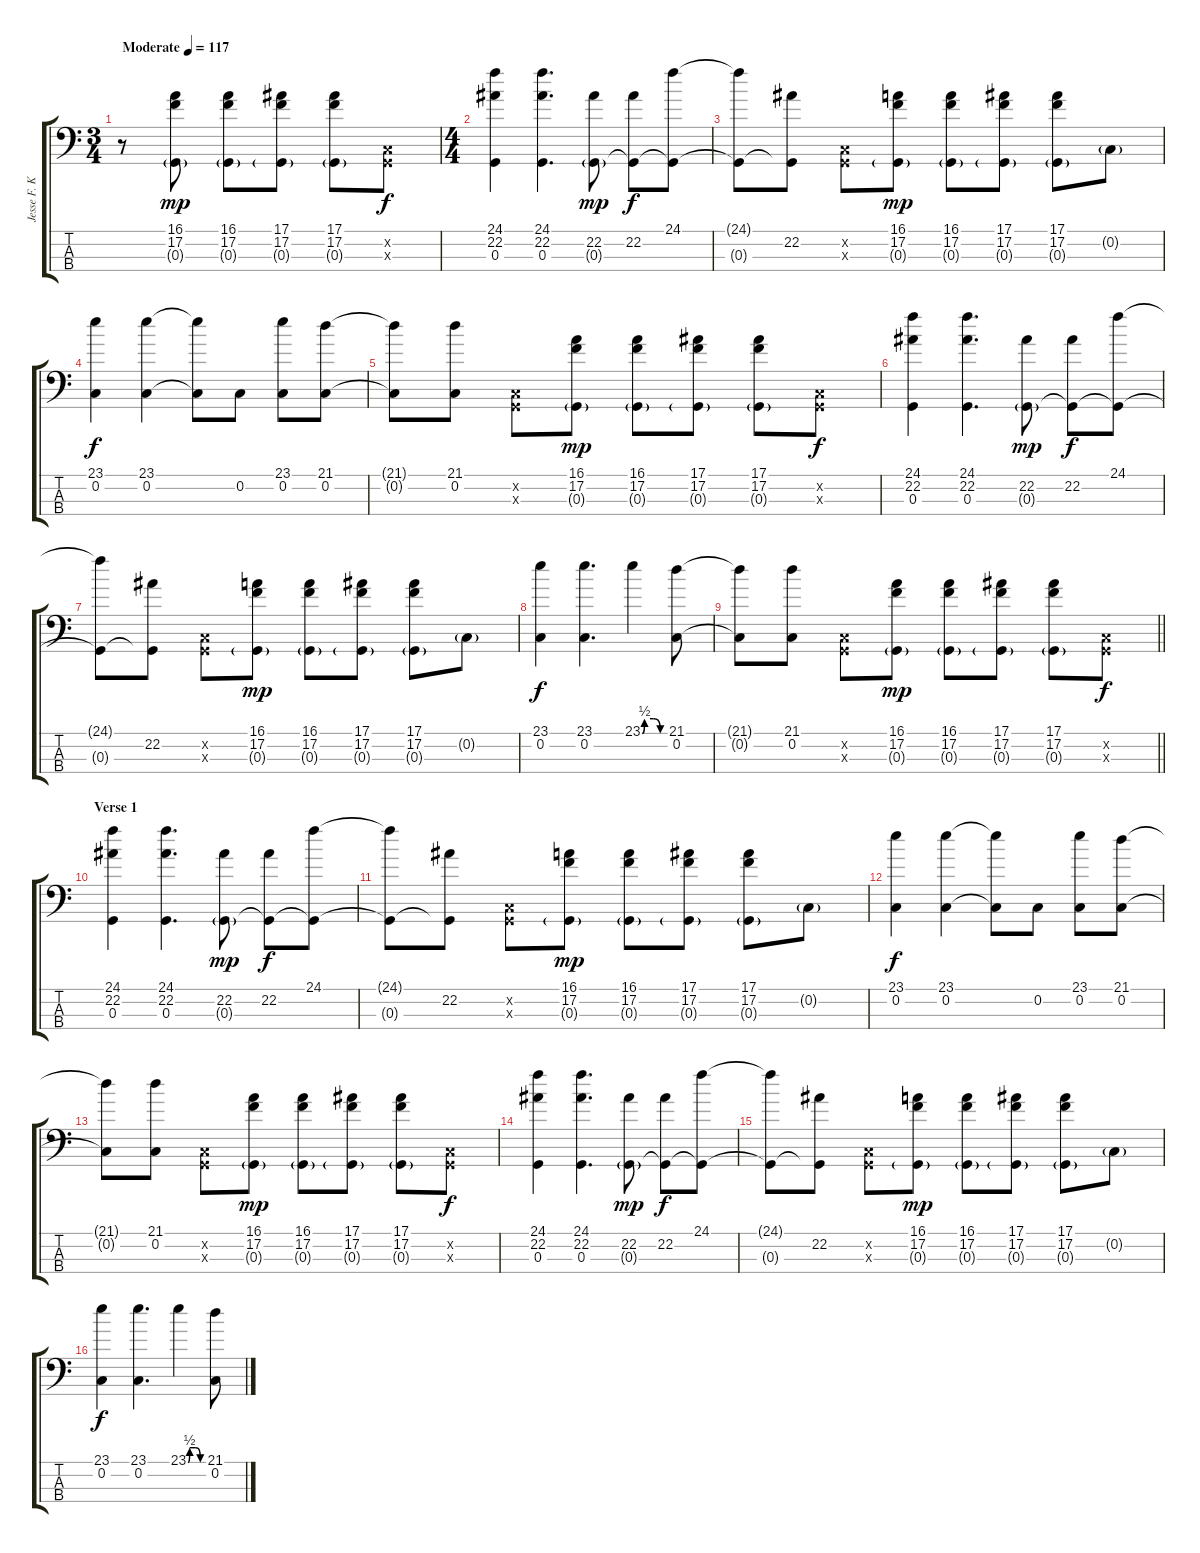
\track ("Jesse F. Keeler" "Jesse F. K") {instrument overdrivenguitar}
\staff {score tabs}
\tuning (F2 C2 G1 D1) {hide}
\ts (3 4)
\tempo (117 "Moderate")
\clef f4
\ks c
r.8{dy mp instrument overdrivenguitar} (16.1 17.2 0.3{g}).8 (16.1 17.2 0.3{g}).8 (17.1 17.2 0.3{g}).8 (17.1 17.2 0.3{g}).8 (0.2{x} 0.3{x}).8{dy f} |
\ts (4 4)
(24.1 22.2 0.3).4 (24.1 22.2 0.3).4{d} (22.2 0.3{g}).8{dy mp} (22.2 0.3{t}).8{dy f} (24.1 0.3{t}).8 |
(24.1{t} 0.3{t}).8 (22.2 0.3{t}).8 (0.2{x} 0.3{x}).8 (16.1 17.2 0.3{g}).8{dy mp} (16.1 17.2 0.3{g}).8 (17.1 17.2 0.3{g}).8 (17.1 17.2 0.3{g}).8 0.2{g}.8 |
(23.1 0.2).4{dy f} (23.1 0.2).4 (23.1{t} 0.2{t}).8 0.2.8 (23.1 0.2).8 (21.1 0.2).8 |
(21.1{t} 0.2{t}).8 (21.1 0.2).8 (0.2{x} 0.3{x}).8 (16.1 17.2 0.3{g}).8{dy mp} (16.1 17.2 0.3{g}).8 (17.1 17.2 0.3{g}).8 (17.1 17.2 0.3{g}).8 (0.2{x} 0.3{x}).8{dy f} |
(24.1 22.2 0.3).4 (24.1 22.2 0.3).4{d} (22.2 0.3{g}).8{dy mp} (22.2 0.3{t}).8{dy f} (24.1 0.3{t}).8 |
(24.1{t} 0.3{t}).8 (22.2 0.3{t}).8 (0.2{x} 0.3{x}).8 (16.1 17.2 0.3{g}).8{dy mp} (16.1 17.2 0.3{g}).8 (17.1 17.2 0.3{g}).8 (17.1 17.2 0.3{g}).8 0.2{g}.8 |
(23.1 0.2).4{dy f} (23.1 0.2).4{d} 23.1{be (custom 0 0 6 2 30 2 48 0 60 0)}.4 (21.1 0.2).8 |
\barLineRight lightlight
(21.1{t} 0.2{t}).8 (21.1 0.2).8 (0.2{x} 0.3{x}).8 (16.1 17.2 0.3{g}).8{dy mp} (16.1 17.2 0.3{g}).8 (17.1 17.2 0.3{g}).8 (17.1 17.2 0.3{g}).8 (0.2{x} 0.3{x}).8{dy f} |
\section ("" "Verse 1")
(24.1 22.2 0.3).4 (24.1 22.2 0.3).4{d} (22.2 0.3{g}).8{dy mp} (22.2 0.3{t}).8{dy f} (24.1 0.3{t}).8 |
(24.1{t} 0.3{t}).8 (22.2 0.3{t}).8 (0.2{x} 0.3{x}).8 (16.1 17.2 0.3{g}).8{dy mp} (16.1 17.2 0.3{g}).8 (17.1 17.2 0.3{g}).8 (17.1 17.2 0.3{g}).8 0.2{g}.8 |
(23.1 0.2).4{dy f} (23.1 0.2).4 (23.1{t} 0.2{t}).8 0.2.8 (23.1 0.2).8 (21.1 0.2).8 |
(21.1{t} 0.2{t}).8 (21.1 0.2).8 (0.2{x} 0.3{x}).8 (16.1 17.2 0.3{g}).8{dy mp} (16.1 17.2 0.3{g}).8 (17.1 17.2 0.3{g}).8 (17.1 17.2 0.3{g}).8 (0.2{x} 0.3{x}).8{dy f} |
(24.1 22.2 0.3).4 (24.1 22.2 0.3).4{d} (22.2 0.3{g}).8{dy mp} (22.2 0.3{t}).8{dy f} (24.1 0.3{t}).8 |
(24.1{t} 0.3{t}).8 (22.2 0.3{t}).8 (0.2{x} 0.3{x}).8 (16.1 17.2 0.3{g}).8{dy mp} (16.1 17.2 0.3{g}).8 (17.1 17.2 0.3{g}).8 (17.1 17.2 0.3{g}).8 0.2{g}.8 |
(23.1 0.2).4{dy f} (23.1 0.2).4{d} 23.1{be (custom 0 0 6 2 30 2 48 0 60 0)}.4 (21.1 0.2).8
